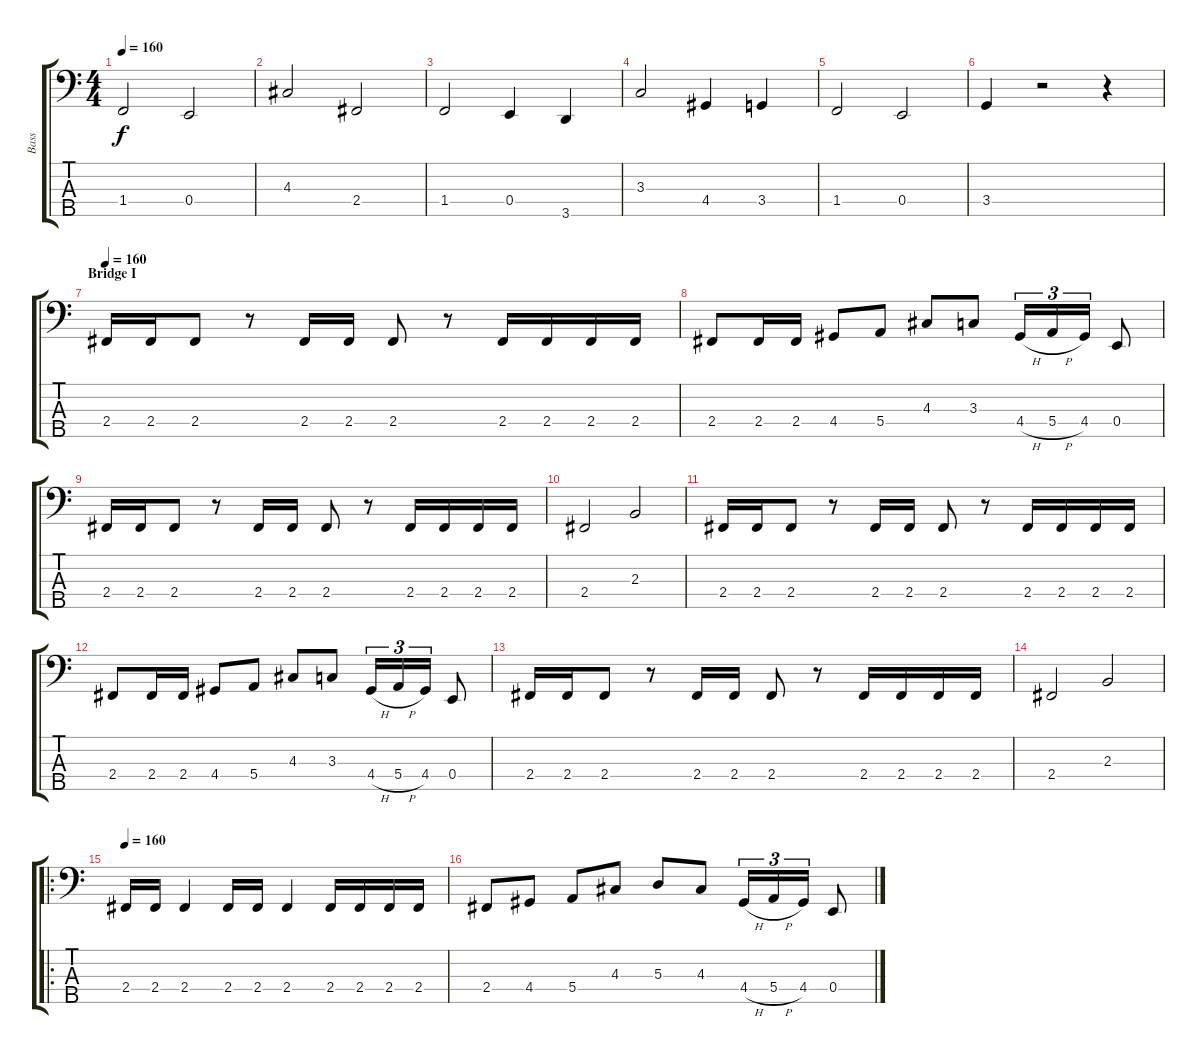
\track ("Bass" "Bass") {instrument electricbassfinger}
\staff {score tabs}
\tuning (G2 D2 A1 E1 B0) {hide}
\ts (4 4)
\tempo 160
\clef f4
\ks c
1.4.2{dy f} 0.4.2 |
4.3.2 2.4.2 |
1.4.2 0.4.4 3.5.4 |
3.3.2 4.4.4 3.4.4 |
1.4.2 0.4.2 |
3.4.4 r.2 r.4 |
\section ("" "Bridge I")
\tempo 160
2.4.16 2.4.16 2.4.8 r.8 2.4.16 2.4.16 2.4.8 r.8 2.4.16 2.4.16 2.4.16 2.4.16 |
2.4.8 2.4.16 2.4.16 4.4.8 5.4.8 4.3.8 3.3.8 4.4{h}.16{tu (3 2)} 5.4{h}.16{tu (3 2)} 4.4.16{tu (3 2)} 0.4.8 |
2.4.16 2.4.16 2.4.8 r.8 2.4.16 2.4.16 2.4.8 r.8 2.4.16 2.4.16 2.4.16 2.4.16 |
2.4.2 2.3.2 |
2.4.16 2.4.16 2.4.8 r.8 2.4.16 2.4.16 2.4.8 r.8 2.4.16 2.4.16 2.4.16 2.4.16 |
2.4.8 2.4.16 2.4.16 4.4.8 5.4.8 4.3.8 3.3.8 4.4{h}.16{tu (3 2)} 5.4{h}.16{tu (3 2)} 4.4.16{tu (3 2)} 0.4.8 |
2.4.16 2.4.16 2.4.8 r.8 2.4.16 2.4.16 2.4.8 r.8 2.4.16 2.4.16 2.4.16 2.4.16 |
2.4.2 2.3.2 |
\ro
\tempo 160
2.4.16 2.4.16 2.4.4 2.4.16 2.4.16 2.4.4 2.4.16 2.4.16 2.4.16 2.4.16 |
2.4.8 4.4.8 5.4.8 4.3.8 5.3.8 4.3.8 4.4{h}.16{tu (3 2)} 5.4{h}.16{tu (3 2)} 4.4.16{tu (3 2)} 0.4.8
